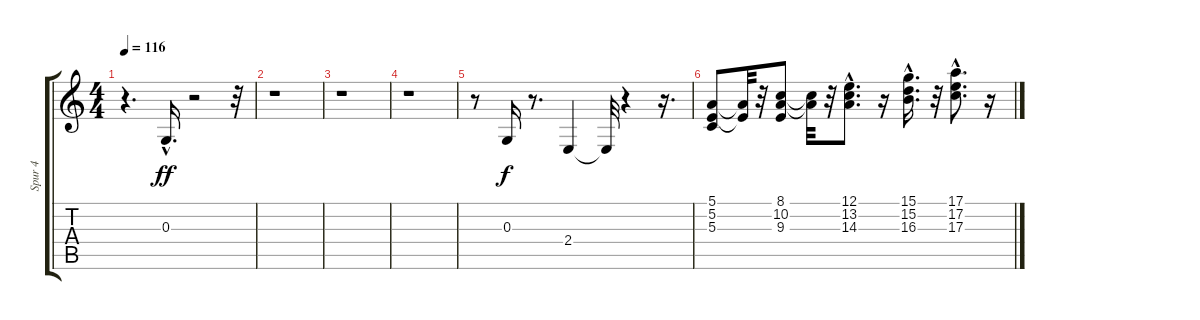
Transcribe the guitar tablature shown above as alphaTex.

\track ("Spur 4" "Spur 4") {instrument lead2sawtooth}
\staff {score tabs}
\tuning (E4 B3 G3 D3 A2 E2) {hide}
\ts (4 4)
\tempo 116
\clef g2
\ks c
r.4{d dy f} 0.3{hac}.16{d dy ff} r.2 r.32 |
r.1 |
r.1 |
r.1 |
r.8 0.3.16{dy f} r.8{d} 2.4.4 2.4{t}.32 r.4 r.16{d} |
(5.1 5.2 5.3).8 (5.1{t} 5.2{t}).32 r.32 (8.1 10.2 9.3).8 (8.1{t} 10.2{t}).32 r.32 (12.1{hac} 13.2{hac} 14.3).8{d} r.16 (15.1{hac} 15.2{hac} 16.3{hac}).16{d} r.32 (17.1{hac} 17.2{hac} 17.3{hac}).8{d} r.16
